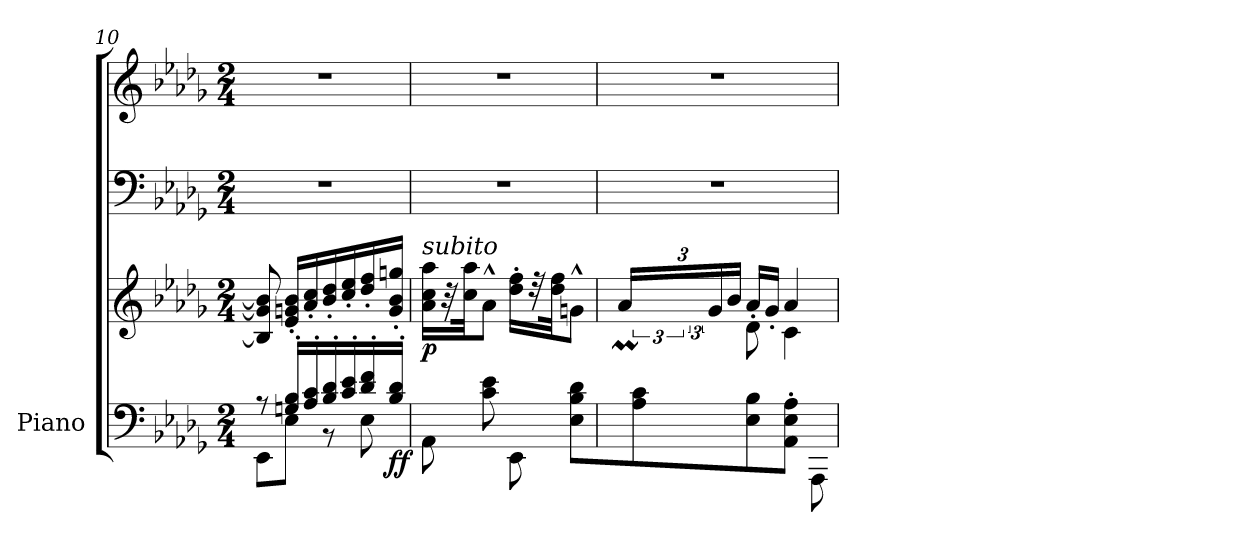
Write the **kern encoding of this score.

**kern	**kern	**kern	**kern	**dynam
*part1	*part1	*part1	*part1	*part1
*staff4	*staff3	*staff2	*staff1	*staff1/2/3/4
*I"Piano	*	*	*	*
*I'Pno.	*	*	*	*
*clefF4	*clefG2	*clefF4	*clefG2	*
*k[b-e-a-d-g-]	*k[b-e-a-d-g-]	*k[b-e-a-d-g-]	*k[b-e-a-d-g-]	*
*M2/4	*M2/4	*M2/4	*M2/4	*
=10	=10	=10	=10	=10
*^	*	*	*	*
8r	8EE-\L	8B-/] 8g/] 8b-/]	2r	2r	.
16Gn/' 16B-/'LL	8E-\J	16e-/' 16gn/' 16b-/'LL	.	.	.
16A-/' 16c/'	.	16a-/' 16cc/'	.	.	.
16B-/' 16d-/'	8r	16b-/' 16dd-/'	.	.	.
16c/' 16e-/'	.	16cc/' 16ee-/'	.	.	.
16d-/' 16f/'	8E-\	16dd-/' 16ff/'	.	.	.
!	!	!	!	!	!LO:DY:b=4
16B-/' 16d-/'JJ	.	16g/' 16b-/' 16ggn/'JJ	.	.	ff
*v	*v	*	*	*	*
!!LO:LB:g=z
=11	=11	=11	=11	=11
!	!LO:TX:a:i:t=subito	!	!	!
!	!	!	!	!LO:DY:b=3
8AA-\	16a-\ 16cc\ 16aa-\LL	2r	2r	p
.	32r	.	.	.
.	32cc\ 32aa-\JK	.	.	.
8c\ 8e-\	8a-^^\J	.	.	.
8EE-\	16dd-\' 16ff\'LL	.	.	.
.	32r	.	.	.
.	32dd-\ 32ff\JK	.	.	.
8E-\ 8B-\ 8d-\L	8gn^^\J	.	.	.
=12	=12	=12	=12	=12
!	!LO:N:vis=64.	!	!	!
*	*^	*	*	*
*	*	*Xbrackettup	*	*	*
8A-\ 8c\	96gn!yy	24a-M/LL	2r	2r	.
!	!LO:N:vis=64.	!	!	!	!
.	96a-!yy	.	.	.	.
!	!LO:N:vis=64.	!	!	!	!
.	96g!yy	.	.	.	.
!	!LO:N:vis=64.	!	!	!	!
.	96a-!yy	.	.	.	.
.	48rgyy	24g/	.	.	.
.	48rgyy	.	.	.	.
.	24rgyy	24b-/JJ	.	.	.
8E-\ 8B-\	8d-\	16a-'/LL	.	.	.
.	.	16g'/JJ	.	.	.
8AA-\' 8E-\' 8A-\'J	4c\	4a-/	.	.	.
8AAA-\	.	.	.	.	.
*	*v	*v	*	*	*
=	=	=	=	=
*-	*-	*-	*-	*-
